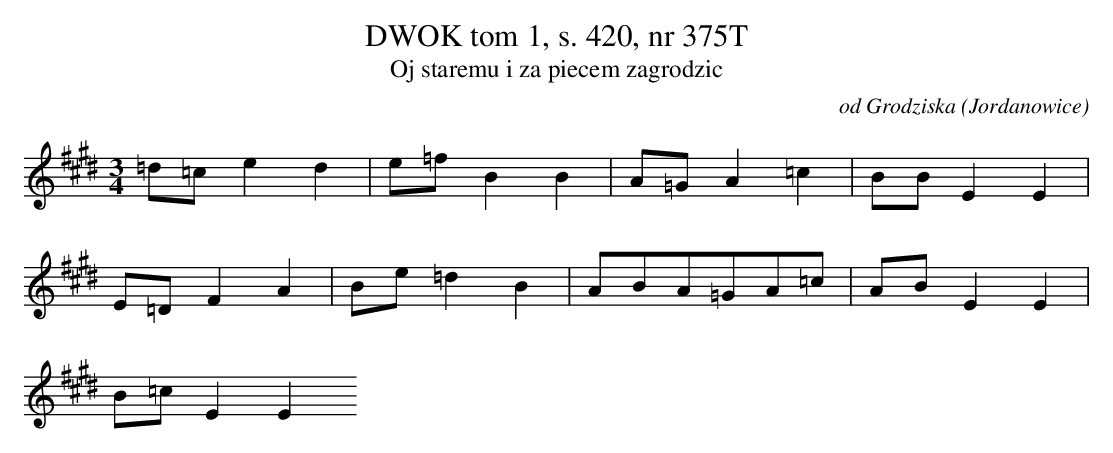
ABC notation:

X:1
T: DWOK tom 1, s. 420, nr 375T
T: Oj staremu i za piecem zagrodzic
O: od Grodziska (Jordanowice)
M: 3/4
L: 1/8
K: E
=d=ce2d2 | e=fB2B2 | A=GA2=c2 | BBE2E2 |
E=DF2A2 | Be=d2B2 | ABA=GA=c | ABE2E2 |
B=cE2E2
